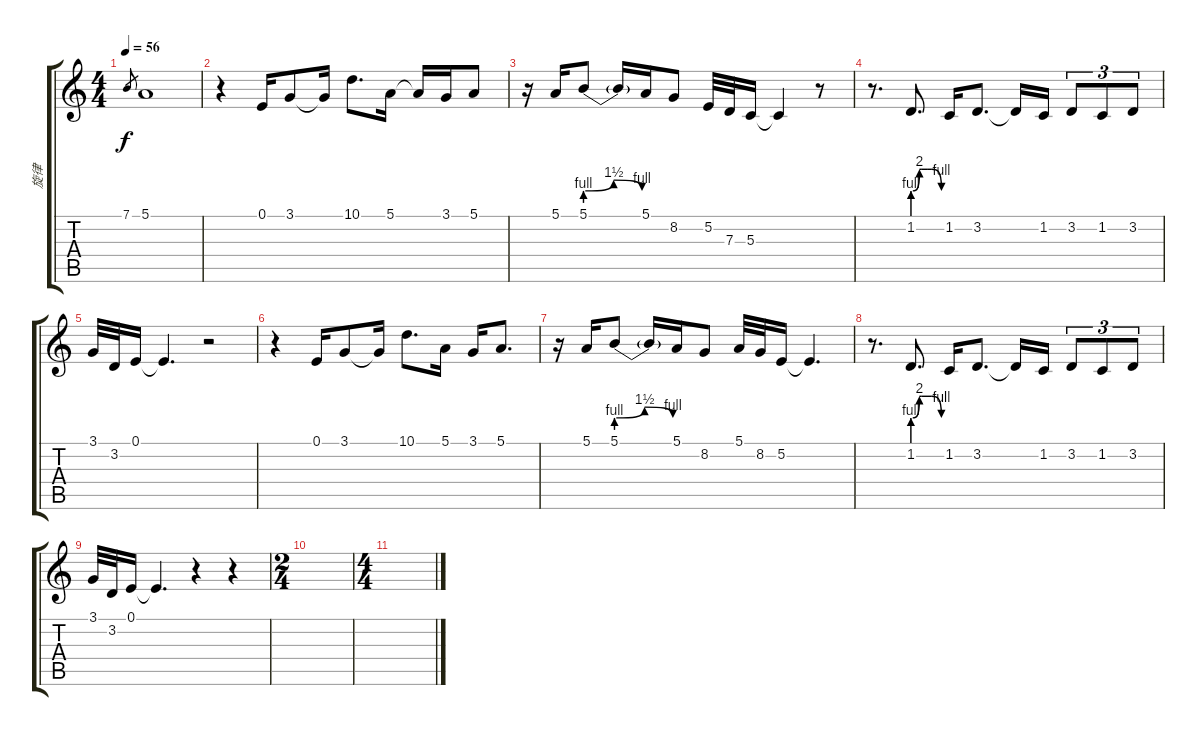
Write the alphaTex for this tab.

\track ("旋律" "旋律") {instrument harmonica}
\staff {score tabs}
\tuning (E4 B3 G3 D3 A2 E2) {hide}
\ts (4 4)
\tempo 56
\clef g2
\ks c
7.1.8{gr dy f} 5.1.1 |
r.4 0.1.16 3.1.8 3.1{t}.16 10.1.8{d} 5.1.16 5.1{t}.16 3.1.16 5.1.8 |
r.16 5.1.16 5.1{be (bendrelease 0 4 20 6 35 6 60 4)}.8 5.1{t}.16 5.1.16 8.2.8 5.2.32 7.3.32 5.3.16 5.3{t}.4 r.8 |
r.8{d} 1.2{be (custom 0 4 14 8 19 8 30 8 40 8 60 4)}.8{d} 1.2.16 3.2.8{d} 3.2{t}.16 1.2.16 3.2.8{tu (3 2)} 1.2.8{tu (3 2)} 3.2.8{tu (3 2)} |
3.1.32 3.2.32 0.1.16 0.1{t}.4{d} r.2 |
r.4 0.1.16 3.1.8 3.1{t}.16 10.1.8{d} 5.1.16 3.1.16 5.1.8{d} |
r.16 5.1.16 5.1{be (bendrelease 0 4 20 6 40 6 60 4)}.8 5.1{t}.16 5.1.16 8.2.8 5.1.32 8.2.32 5.2.16 5.2{t}.4{d} |
r.8{d} 1.2{be (custom 0 4 14 8 19 8 30 8 40 8 60 4)}.8{d} 1.2.16 3.2.8{d} 3.2{t}.16 1.2.16 3.2.8{tu (3 2)} 1.2.8{tu (3 2)} 3.2.8{tu (3 2)} |
3.1.32 3.2.32 0.1.16 0.1{t}.4{d} r.4 r.4 |
\ts (2 4)
|
\ts (4 4)
